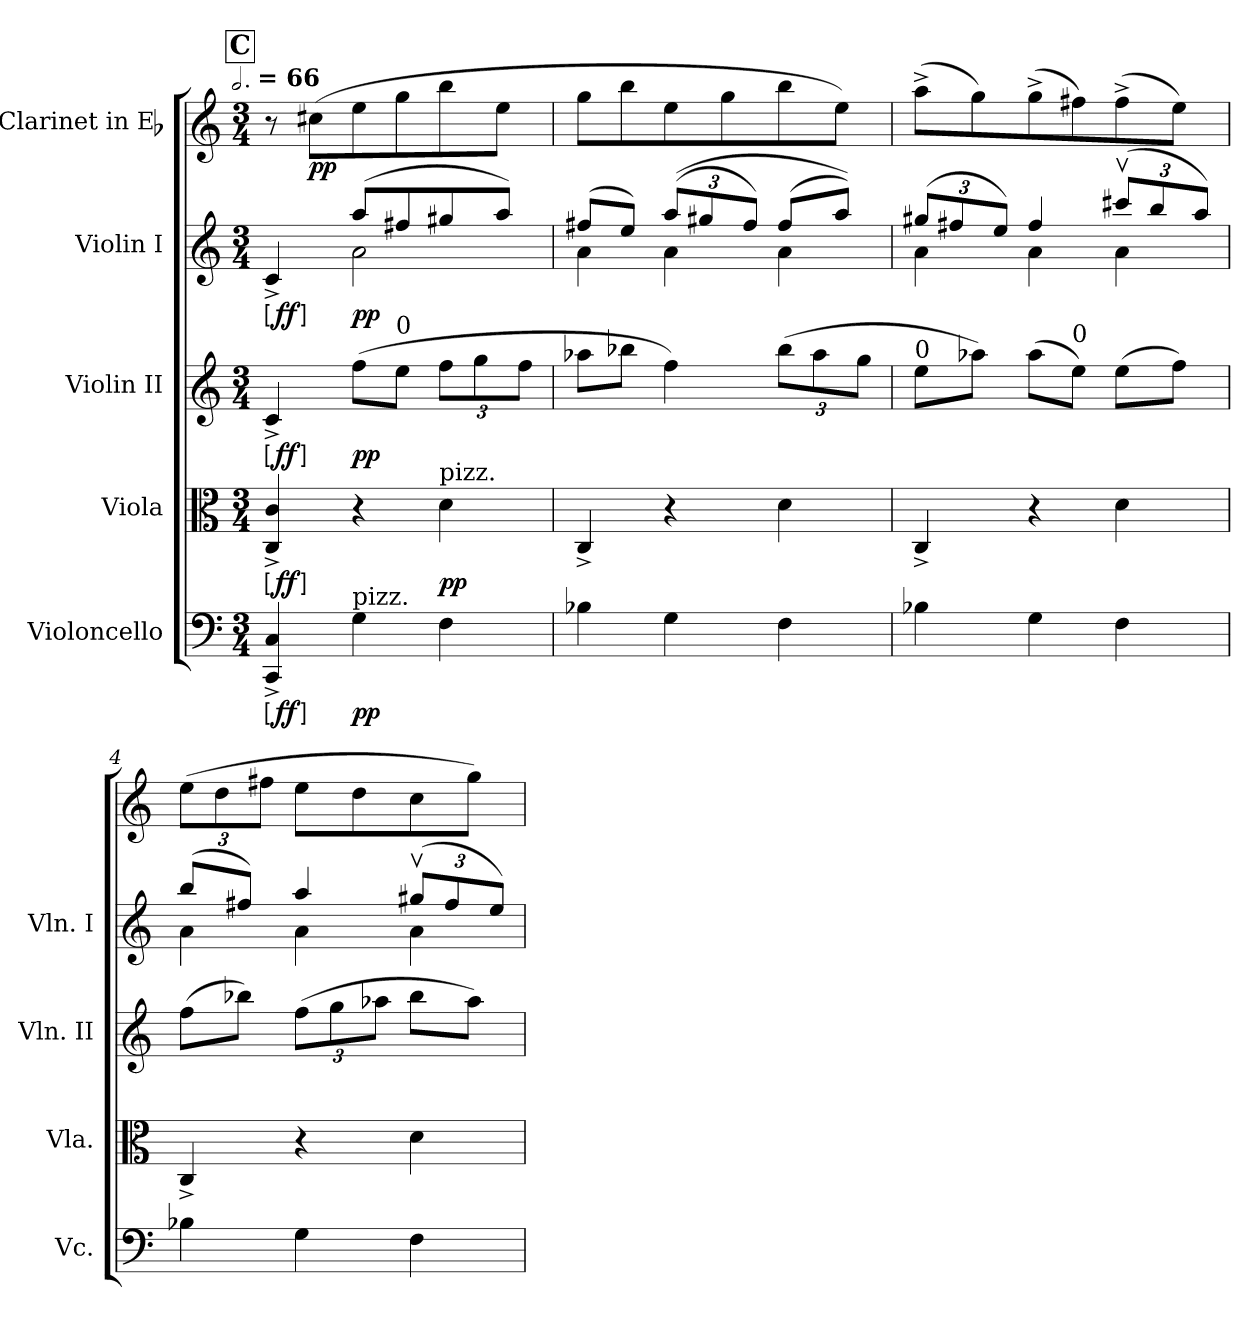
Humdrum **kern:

**kern	**dynam	**kern	**dynam	**kern	**dynam	**kern	**dynam	**kern	**dynam
*part5	*part5	*part4	*part4	*part3	*part3	*part2	*part2	*part1	*part1
*staff5	*staff5	*staff4	*staff4	*staff3	*staff3	*staff2	*staff2	*staff1	*staff1
*I"Violoncello	*	*I"Viola	*	*I"Violin II	*	*I"Violin I	*	*I"Clarinet in Eb	*
*I'Vc.	*	*I'Vla.	*	*I'Vln. II	*	*I'Vln. I	*	*	*
*clefF4	*	*clefC3	*	*clefG2	*	*clefG2	*	*clefG2	*
*	*	*	*	*	*	*	*	*ITrd-2c-3	*
*k[]	*	*k[]	*	*k[]	*	*k[]	*	*k[b-e-a-]	*
!!LO:TX:omd:t=[half-dot] = 66
*M3/4	*	*M3/4	*	*M3/4	*	*M3/4	*	*M3/4	*
*MM198	*	*MM198	*	*MM198	*	*MM198	*	*MM198	*
!!LO:REH:place=s1:t=C
=1	=1	=1	=1	=1	=1	=1	=1	=1	=1
*	*	*	*	*	*	*^	*	*	*
!	!LO:DY:ed=brack	!	!LO:DY:ed=brack	!	!LO:DY:ed=brack	!	!	!LO:DY:ed=brack	!	!
4CC^ 4C^	ff	4C^ 4c^	ff	4c^	ff	4c^	4ryy	ff	8r	.
.	.	.	.	.	.	.	.	.	(8eenL	pp
!LO:TX:a:t=pizz.	!	!	!	!	!	!	!	!	!	!
4G	pp	4r	.	(8ffL	pp	(8aaL	2a	pp	8gg	.
!	!	!	!	!LO:TX:a:t=0	!	!	!	!	!	!
.	.	.	.	8eeJ	.	8ff#X	.	.	8bb-	.
!	!	!LO:TX:a:t=pizz.	!	!	!	!	!	!	!	!
4F	.	4d	pp	12ffL	.	8gg#X	.	.	8ddd	.
.	.	.	.	12gg	.	.	.	.	.	.
.	.	.	.	.	.	8aaJ)	.	.	8ggJ	.
.	.	.	.	12ffJ	.	.	.	.	.	.
=2	=2	=2	=2	=2	=2	=2	=2	=2	=2	=2
4B-X	.	4C^	.	8aa-XL	.	(8ff#XL	4a	.	8bb-L	.
.	.	.	.	8bb-XJ	.	8eeJ)	.	.	8ddd	.
4G	.	4r	.	4ff)	.	((12aaL	4a	.	8gg	.
.	.	.	.	.	.	12gg#X	.	.	.	.
.	.	.	.	.	.	.	.	.	8bb-	.
.	.	.	.	.	.	12ff#J)	.	.	.	.
4F	.	4d	.	(12bb-L	.	(8ff#L	4a	.	8ddd	.
.	.	.	.	12aa-	.	.	.	.	.	.
.	.	.	.	.	.	8aaJ))	.	.	8ggJ)	.
.	.	.	.	12ggJ	.	.	.	.	.	.
=3	=3	=3	=3	=3	=3	=3	=3	=3	=3	=3
!	!	!	!	!LO:TX:a:t=0	!	!	!	!	!	!
4B-X	.	4C^	.	8eeL	.	(12gg#XL	4a	.	(8ccc^L	.
.	.	.	.	.	.	12ff#X	.	.	.	.
.	.	.	.	8aa-XJ)	.	.	.	.	8bb-)	.
.	.	.	.	.	.	12eeJ)	.	.	.	.
4G	.	4r	.	(8aa-L	.	4ff#	4a	.	(8bb-^	.
!	!	!	!	!LO:TX:a:t=0	!	!	!	!	!	!
.	.	.	.	8eeJ)	.	.	.	.	8aan)	.
4F	.	4d	.	(8eeL	.	(12ccc#XvL	4a	.	(8aa^	.
.	.	.	.	.	.	12bb	.	.	.	.
.	.	.	.	8ffJ)	.	.	.	.	8ggJ)	.
.	.	.	.	.	.	12aaJ)	.	.	.	.
=4	=4	=4	=4	=4	=4	=4	=4	=4	=4	=4
4B-X	.	4C^	.	(8ffL	.	(8bbL	4a	.	(12ggL	.
.	.	.	.	.	.	.	.	.	12ff	.
.	.	.	.	8bb-XJ)	.	8ff#XJ)	.	.	.	.
.	.	.	.	.	.	.	.	.	12aanJ	.
4G	.	4r	.	(12ffL	.	4aa	4a	.	8ggL	.
.	.	.	.	12gg	.	.	.	.	.	.
.	.	.	.	.	.	.	.	.	8ff	.
.	.	.	.	12aa-XJ	.	.	.	.	.	.
4F	.	4d	.	8bb-L	.	(12gg#XvL	4a	.	8ee-	.
.	.	.	.	.	.	12ff#	.	.	.	.
.	.	.	.	8aa-J)	.	.	.	.	8bb-J)	.
.	.	.	.	.	.	12eeJ)	.	.	.	.
*	*	*	*	*	*	*v	*v	*	*	*
=	=	=	=	=	=	=	=	=	=
*-	*-	*-	*-	*-	*-	*-	*-	*-	*-
